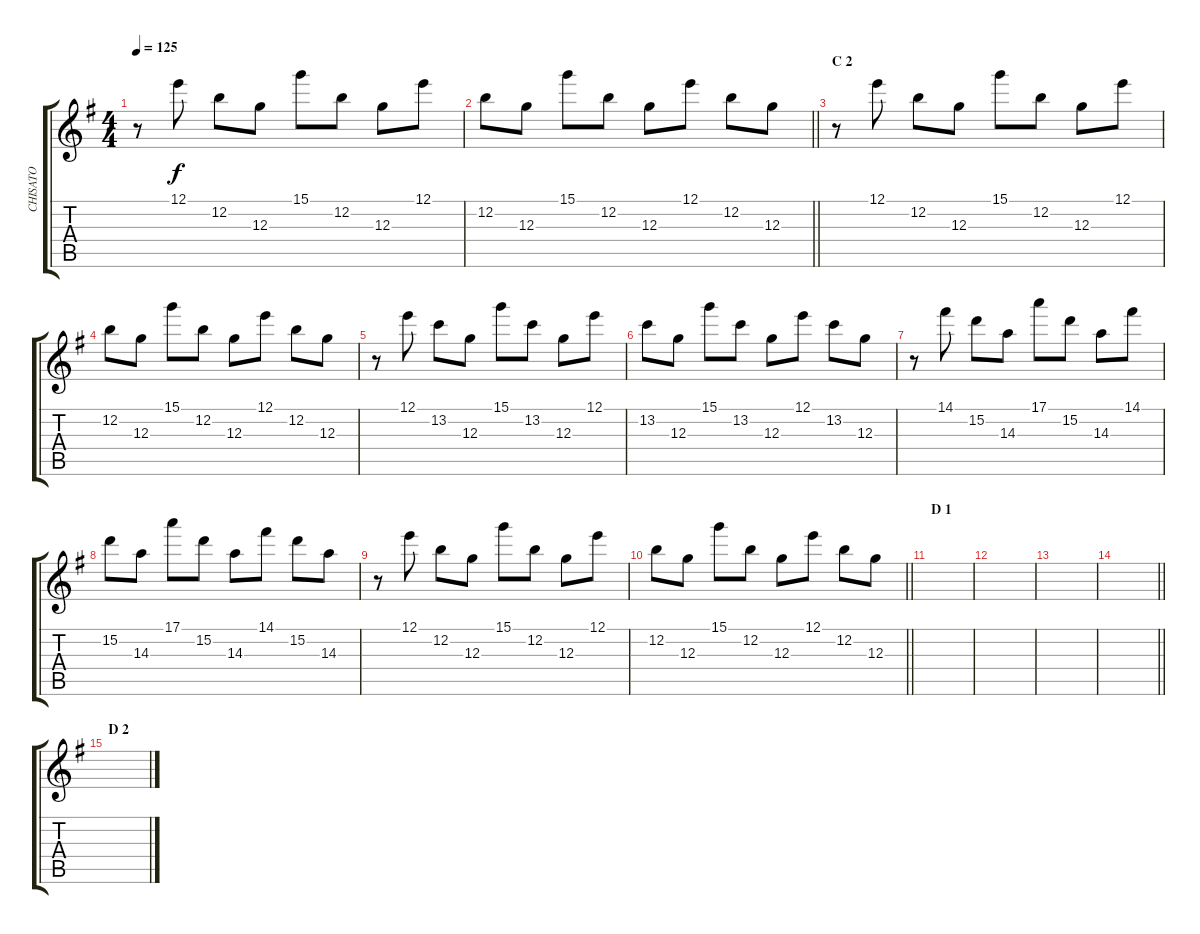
\track ("CHISATO" "CHISATO") {instrument distortionguitar}
\staff {score tabs}
\tuning (E4 B3 G3 D3 A2 E2) {hide}
\ts (4 4)
\tempo 125
\clef g2
\ks g
r.8{dy f} 12.1.8 12.2.8 12.3.8 15.1.8 12.2.8 12.3.8 12.1.8 |
\barLineRight lightlight
12.2.8 12.3.8 15.1.8 12.2.8 12.3.8 12.1.8 12.2.8 12.3.8 |
\section ("" "C 2")
r.8{volume 10 balance 8 instrument electricguitarclean} 12.1.8 12.2.8 12.3.8 15.1.8 12.2.8 12.3.8 12.1.8 |
12.2.8 12.3.8 15.1.8 12.2.8 12.3.8 12.1.8 12.2.8 12.3.8 |
r.8 12.1.8 13.2.8 12.3.8 15.1.8 13.2.8 12.3.8 12.1.8 |
13.2.8 12.3.8 15.1.8 13.2.8 12.3.8 12.1.8 13.2.8 12.3.8 |
r.8 14.1.8 15.2.8 14.3.8 17.1.8 15.2.8 14.3.8 14.1.8 |
15.2.8 14.3.8 17.1.8 15.2.8 14.3.8 14.1.8 15.2.8 14.3.8 |
r.8 12.1.8 12.2.8 12.3.8 15.1.8 12.2.8 12.3.8 12.1.8 |
\barLineRight lightlight
12.2.8 12.3.8 15.1.8 12.2.8 12.3.8 12.1.8 12.2.8 12.3.8 |
\section ("" "D 1")
|
|
|
\barLineRight lightlight
|
\section ("" "D 2")
